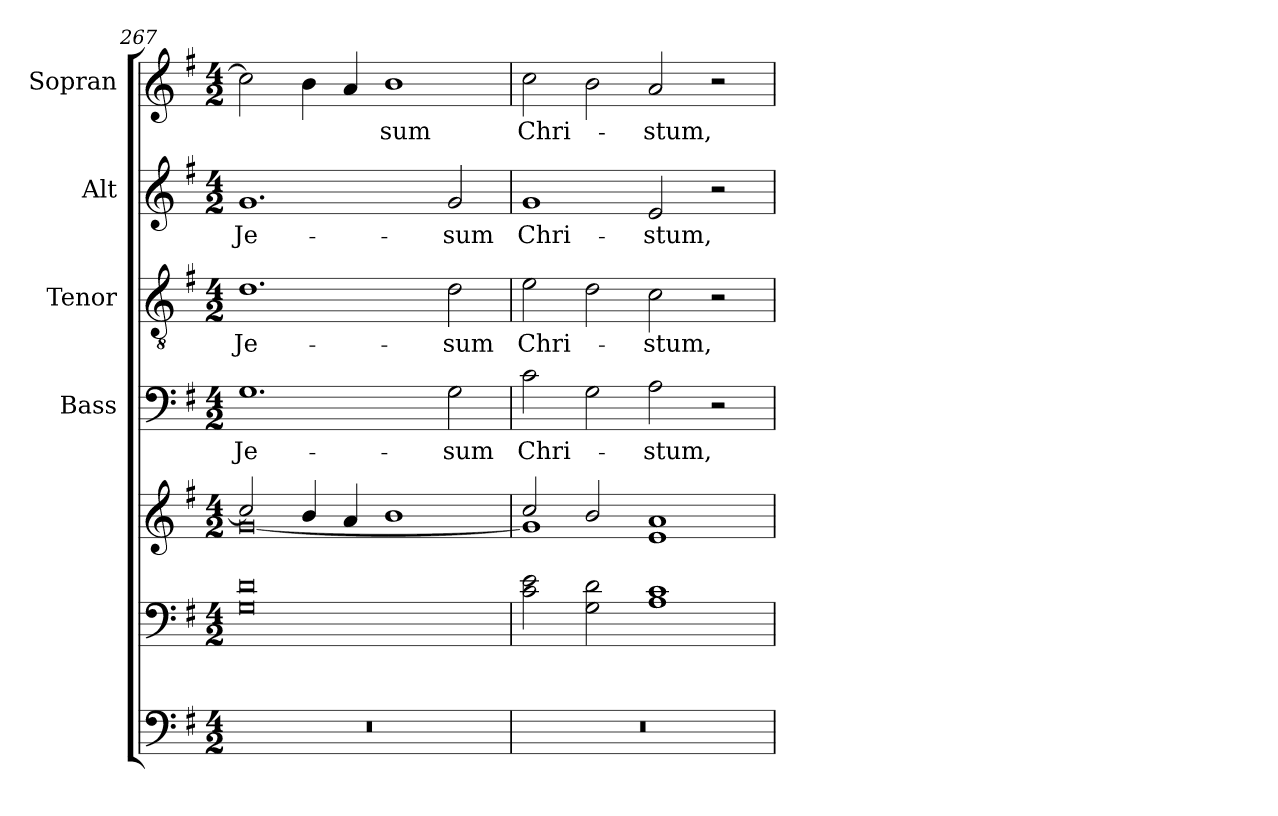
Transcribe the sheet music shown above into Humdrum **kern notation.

**kern	**kern	**kern	**kern	**text	**kern	**text	**kern	**text	**kern	**text
*part6	*part5	*part5	*part4	*part4	*part3	*part3	*part2	*part2	*part1	*part1
*staff7	*staff6	*staff5	*staff4	*staff4	*staff3	*staff3	*staff2	*staff2	*staff1	*staff1
*	*	*	*I"Bass	*	*I"Tenor	*	*I"Alt	*	*I"Sopran	*
*	*	*	*I'B.	*	*I'T.	*	*I'A.	*	*I'S.	*
*clefF4	*clefF4	*clefG2	*clefF4	*	*clefGv2	*	*clefG2	*	*clefG2	*
*k[f#]	*k[f#]	*k[f#]	*k[f#]	*	*k[f#]	*	*k[f#]	*	*k[f#]	*
*G:	*G:	*G:	*G:	*	*G:	*	*G:	*	*G:	*
*M4/2	*M4/2	*M4/2	*M4/2	*	*M4/2	*	*M4/2	*	*M4/2	*
=267	=267	=267	=267	=267	=267	=267	=267	=267	=267	=267
*	*	*^	*	*	*	*	*	*	*	*
!	!	!	!	!	!LO:LY:b	!	!LO:LY:b	!	!LO:LY:b	!	!
0r	0G 0d	2cc/]	[<0g	1.G	Je-	1.d	Je-	1.g	Je-	2cc\]	.
.	.	4b/	.	.	.	.	.	.	.	4b\	.
.	.	4a/	.	.	.	.	.	.	.	4a/	.
!	!	!	!	!	!	!	!	!	!	!	!LO:LY:b
.	.	1b	.	.	.	.	.	.	.	1b	-sum
!	!	!	!	!	!LO:LY:b	!	!LO:LY:b	!	!LO:LY:b	!	!
.	.	.	.	2G\	-sum	2d\	-sum	2g/	-sum	.	.
=268	=268	=268	=268	=268	=268	=268	=268	=268	=268	=268	=268
!	!	!	!	!	!LO:LY:b	!	!LO:LY:b	!	!LO:LY:b	!	!LO:LY:b
0r	2c\ 2e\	2cc/	1g]	2c\	Chri-	2e\	Chri-	1g	Chri-	2cc\	Chri-
.	2G\ 2d\	2b/	.	2G\	.	2d\	.	.	.	2b\	.
!	!	!	!	!	!LO:LY:b	!	!LO:LY:b	!	!LO:LY:b	!	!LO:LY:b
.	1A 1c	1a	1e	2A\	-stum,	2c\	-stum,	2e/	-stum,	2a/	-stum,
.	.	.	.	2r	.	2r	.	2r	.	2r	.
*	*	*v	*v	*	*	*	*	*	*	*	*
=	=	=	=	=	=	=	=	=	=	=
*-	*-	*-	*-	*-	*-	*-	*-	*-	*-	*-
